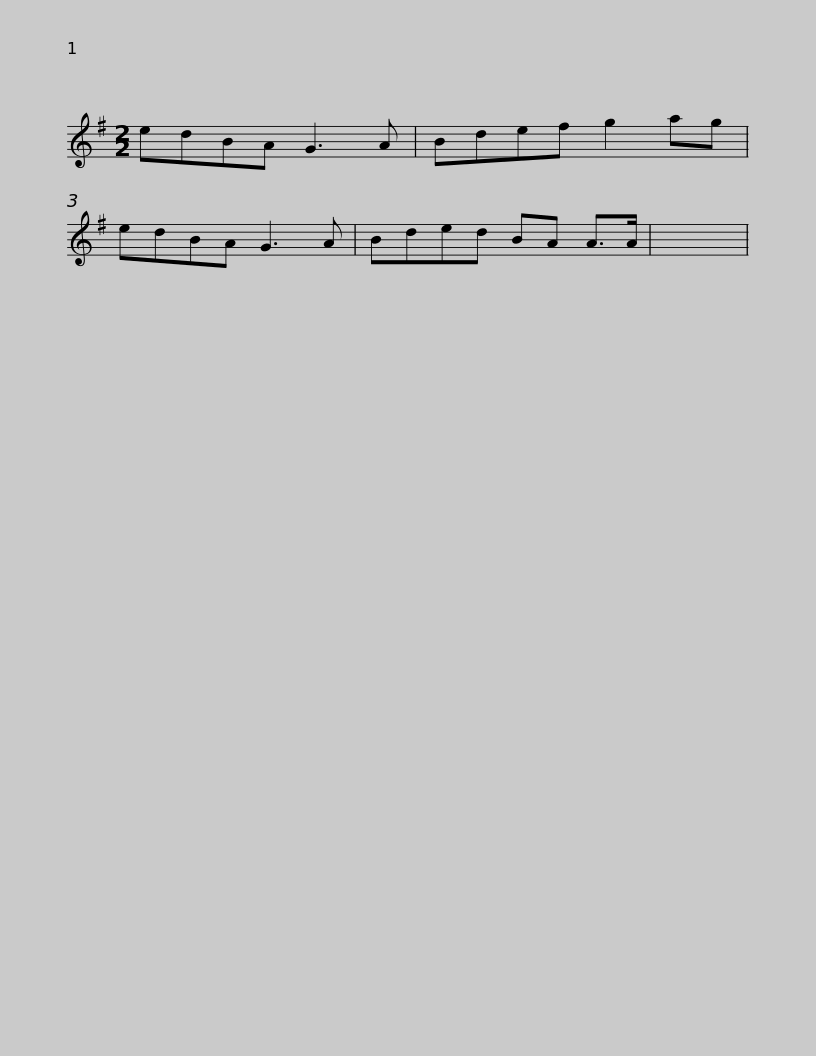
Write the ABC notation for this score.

X:1
L:1/8
M:2/2
I:linebreak $
K:G
V:1 treble
V:1
 edBA G3 A | Bdef g2 ag | edBA G3 A | Bded BA A>A | x8 | %5
